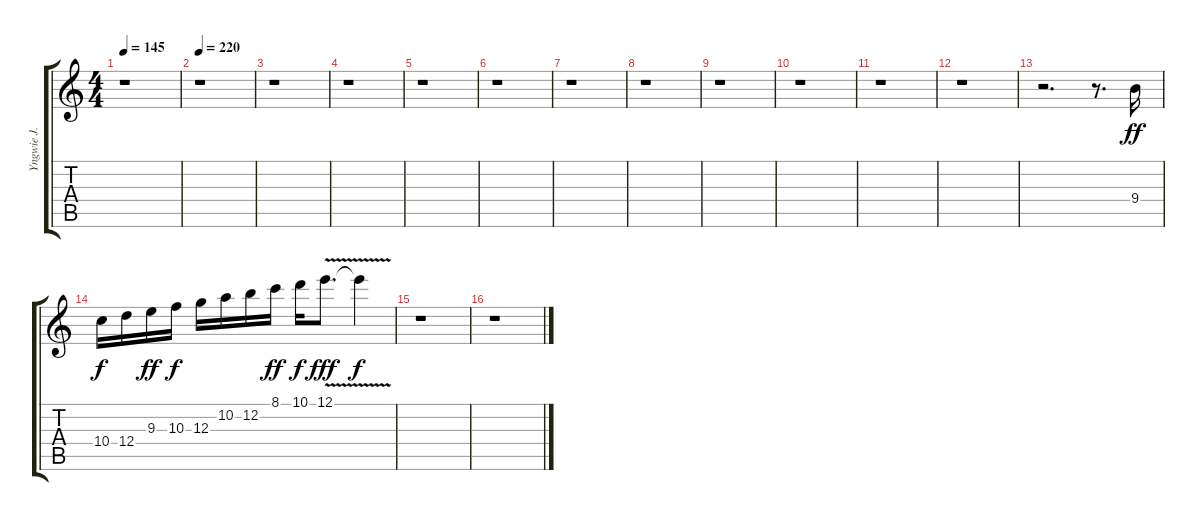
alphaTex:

\track ("Yngwie J. Malmsteen (Acoustic Guitar I)" "Yngwie J. ") {instrument acousticguitarsteel}
\staff {score tabs}
\tuning (E4 B3 G3 D3 A2 E2) {hide}
\ts (4 4)
\tempo 145
\clef g2
\ks c
r.1{dy f} |
\tempo 220
r.1 |
r.1 |
r.1 |
r.1 |
r.1 |
r.1 |
r.1 |
r.1 |
r.1 |
r.1 |
r.1 |
r.2{d} r.8{d} 9.4.16{dy ff} |
10.4.16{dy f} 12.4.16 9.3.16{dy ff} 10.3.16{dy f} 12.3.16 10.2.16 12.2.16 8.1.16{dy ff} 10.1.16{dy f} 12.1{v}.8{d dy fff} 12.1{t}.4{dy f} |
r.1 |
r.1
